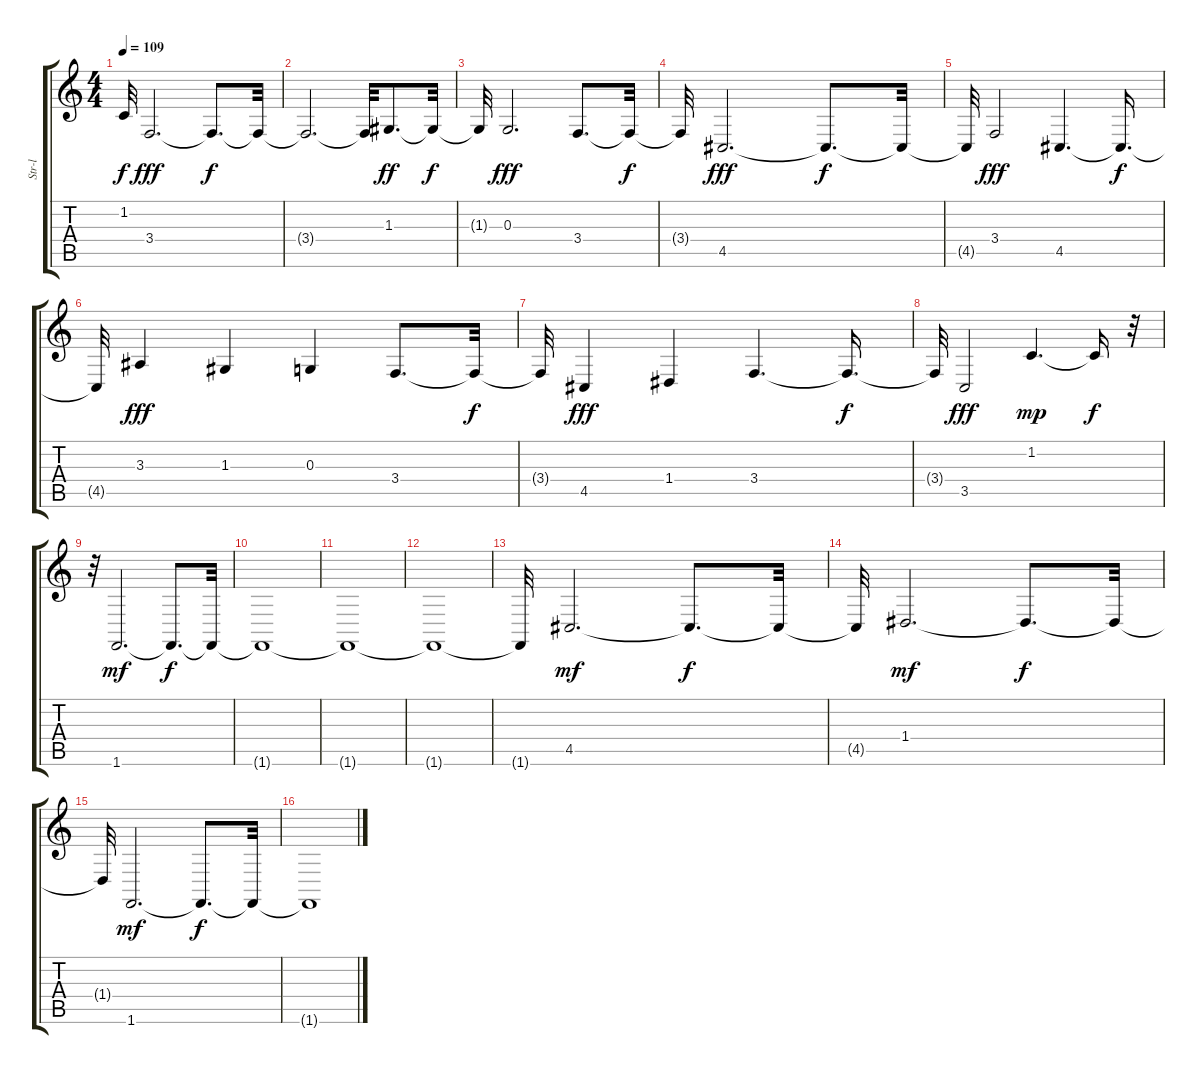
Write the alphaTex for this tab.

\track ("Str-l" "Str-l") {instrument stringensemble2}
\staff {score tabs}
\tuning (E4 B3 G3 D3 A2 E2) {hide}
\ts (4 4)
\tempo 109
\clef g2
\ks c
1.2{t}.32{dy f} 3.4.2{d dy fff} 3.4{t}.8{d dy f} 3.4{t}.32 |
3.4{t}.2{d} 3.4{t}.32 1.3.8{d dy ff} 1.3{t}.32{dy f} |
1.3{t}.32 0.3.2{d dy fff} 3.4.8{d} 3.4{t}.32{dy f} |
3.4{t}.32 4.5.2{d dy fff} 4.5{t}.8{d dy f} 4.5{t}.32 |
4.5{t}.32 3.4.2{dy fff} 4.5.4{d} 4.5{t}.16{d dy f} |
4.5{t}.32 3.3.4{dy fff} 1.3.4 0.3.4 3.4.8{d} 3.4{t}.32{dy f} |
3.4{t}.32 4.5.4{dy fff} 1.4.4 3.4.4{d} 3.4{t}.16{d dy f} |
3.4{t}.32 3.5.2{dy fff} 1.2.4{d dy mp} 1.2{t}.16{dy f} r.32 |
r.32 1.6.2{d dy mf} 1.6{t}.8{d dy f} 1.6{t}.32 |
1.6{t}.1 |
1.6{t}.1 |
1.6{t}.1 |
1.6{t}.32 4.5.2{d dy mf} 4.5{t}.8{d dy f} 4.5{t}.32 |
4.5{t}.32 1.4.2{d dy mf} 1.4{t}.8{d dy f} 1.4{t}.32 |
1.4{t}.32 1.6.2{d dy mf} 1.6{t}.8{d dy f} 1.6{t}.32 |
1.6{t}.1
